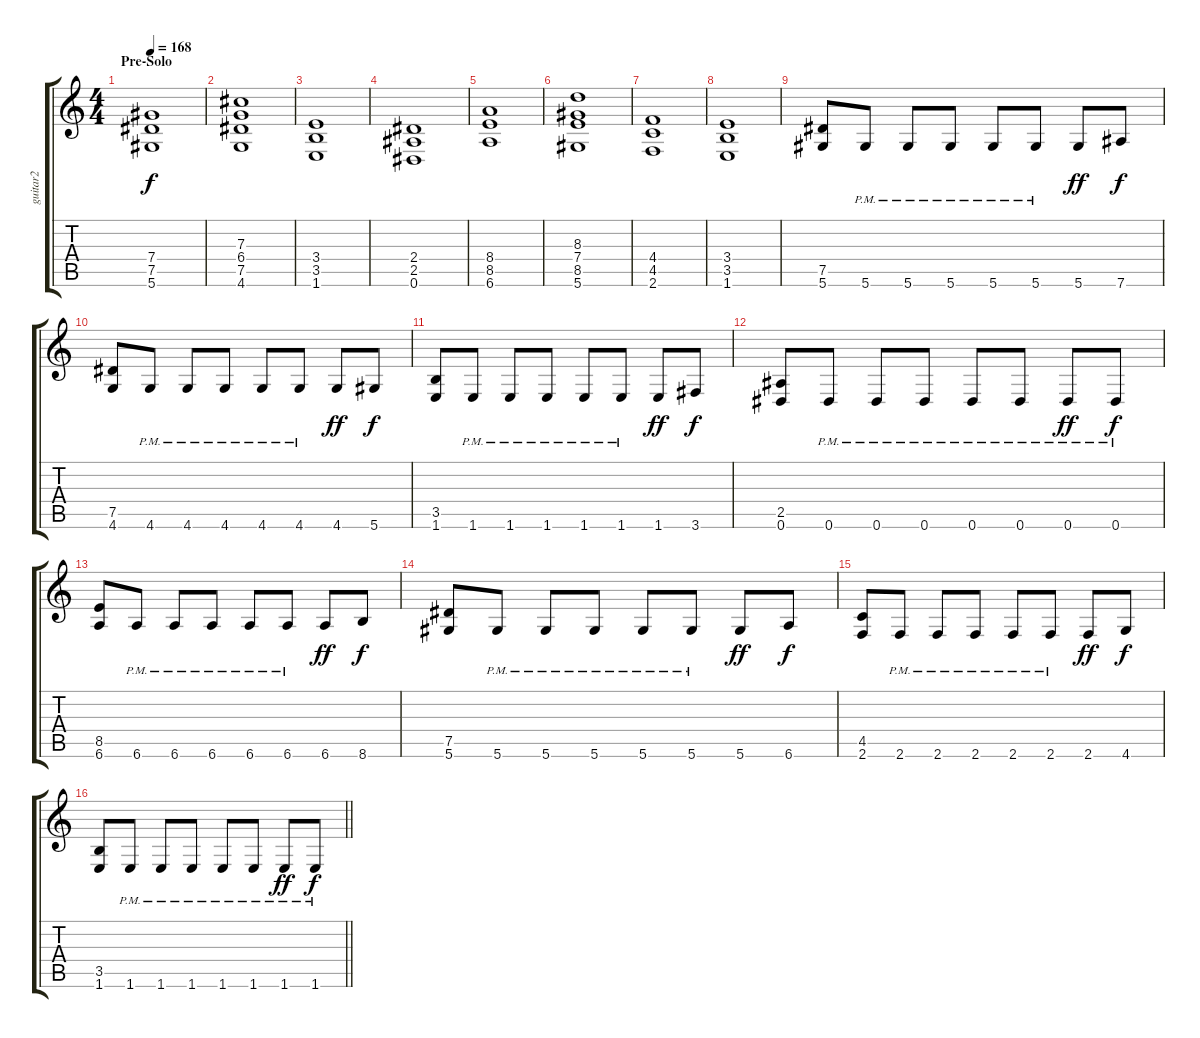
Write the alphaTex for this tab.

\track ("guitar2" "guitar2") {instrument distortionguitar}
\staff {score tabs}
\tuning (Eb4 Bb3 Gb3 Db3 Ab2 Eb2) {hide}
\ts (4 4)
\section ("" "Pre-Solo")
\tempo 168
\clef g2
\ks c
(7.4 7.5 5.6).1{dy f} |
(7.3 6.4 7.5 4.6).1 |
(3.4 3.5 1.6).1 |
(2.4 2.5 0.6).1 |
(8.4 8.5 6.6).1 |
(8.3 7.4 8.5 5.6).1 |
(4.4 4.5 2.6).1 |
(3.4 3.5 1.6).1 |
(7.5 5.6).8 5.6{pm}.8 5.6{pm}.8 5.6{pm}.8 5.6{pm}.8 5.6{pm}.8 5.6.8{dy ff} 7.6.8{dy f} |
(7.5 4.6).8 4.6{pm}.8 4.6{pm}.8 4.6{pm}.8 4.6{pm}.8 4.6{pm}.8 4.6.8{dy ff} 5.6.8{dy f} |
(3.5 1.6).8 1.6{pm}.8 1.6{pm}.8 1.6{pm}.8 1.6{pm}.8 1.6{pm}.8 1.6.8{dy ff} 3.6.8{dy f} |
(2.5 0.6).8 0.6{pm}.8 0.6{pm}.8 0.6{pm}.8 0.6{pm}.8 0.6{pm}.8 0.6{pm}.8{dy ff} 0.6{pm}.8{dy f} |
(8.5 6.6).8 6.6{pm}.8 6.6{pm}.8 6.6{pm}.8 6.6{pm}.8 6.6{pm}.8 6.6.8{dy ff} 8.6.8{dy f} |
(7.5 5.6).8 5.6{pm}.8 5.6{pm}.8 5.6{pm}.8 5.6{pm}.8 5.6{pm}.8 5.6.8{dy ff} 6.6.8{dy f} |
(4.5 2.6).8 2.6{pm}.8 2.6{pm}.8 2.6{pm}.8 2.6{pm}.8 2.6{pm}.8 2.6.8{dy ff} 4.6.8{dy f} |
\barLineRight lightlight
(3.5 1.6).8 1.6{pm}.8 1.6{pm}.8 1.6{pm}.8 1.6{pm}.8 1.6{pm}.8 1.6{pm}.8{dy ff} 1.6{pm}.8{dy f}
